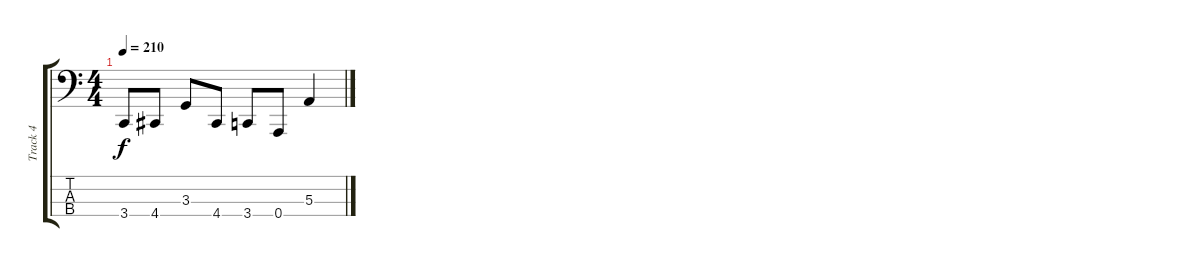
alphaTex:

\track ("Track 4" "Track 4") {instrument electricbasspick}
\staff {score tabs}
\tuning (D2 A1 E1 A0) {hide}
\ts (4 4)
\tempo 210
\clef f4
\ks c
3.4.8{dy f} 4.4.8 3.3.8 4.4.8 3.4.8 0.4.8 5.3.4
